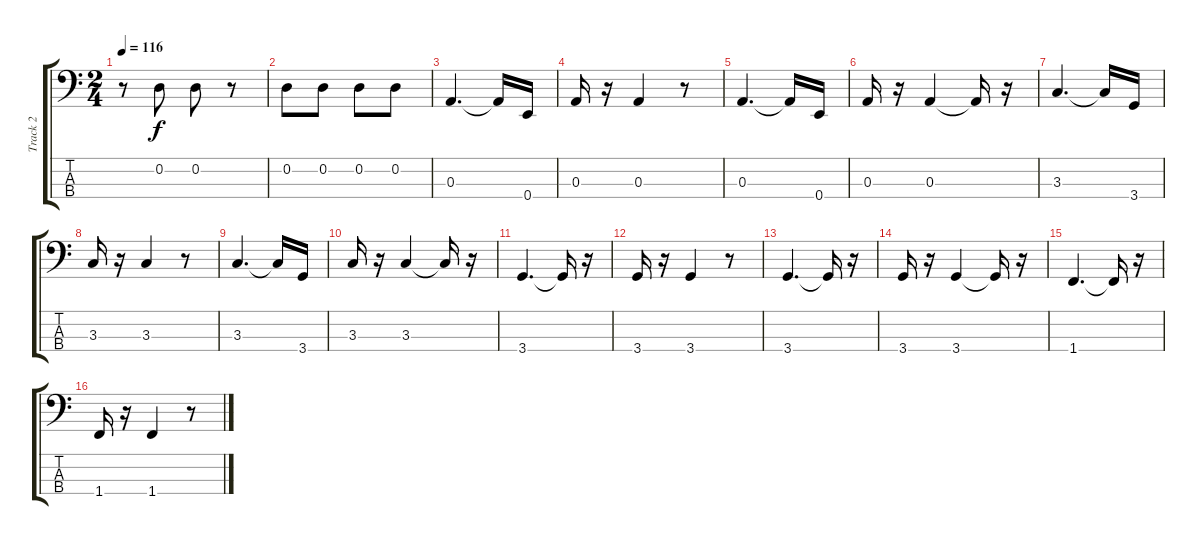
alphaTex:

\track ("Track 2" "Track 2") {instrument electricbassfinger}
\staff {score tabs}
\tuning (G2 D2 A1 E1) {hide}
\ts (2 4)
\tempo 116
\clef f4
\ks c
r.8{dy f} 0.2.8 0.2.8 r.8 |
0.2.8 0.2.8 0.2.8 0.2.8 |
0.3.4{d} 0.3{t}.16 0.4.16 |
0.3.16 r.16 0.3.4 r.8 |
0.3.4{d} 0.3{t}.16 0.4.16 |
0.3.16 r.16 0.3.4 0.3{t}.16 r.16 |
3.3.4{d} 3.3{t}.16 3.4.16 |
3.3.16 r.16 3.3.4 r.8 |
3.3.4{d} 3.3{t}.16 3.4.16 |
3.3.16 r.16 3.3.4 3.3{t}.16 r.16 |
3.4.4{d} 3.4{t}.16 r.16 |
3.4.16 r.16 3.4.4 r.8 |
3.4.4{d} 3.4{t}.16 r.16 |
3.4.16 r.16 3.4.4 3.4{t}.16 r.16 |
1.4.4{d} 1.4{t}.16 r.16 |
1.4.16 r.16 1.4.4 r.8
